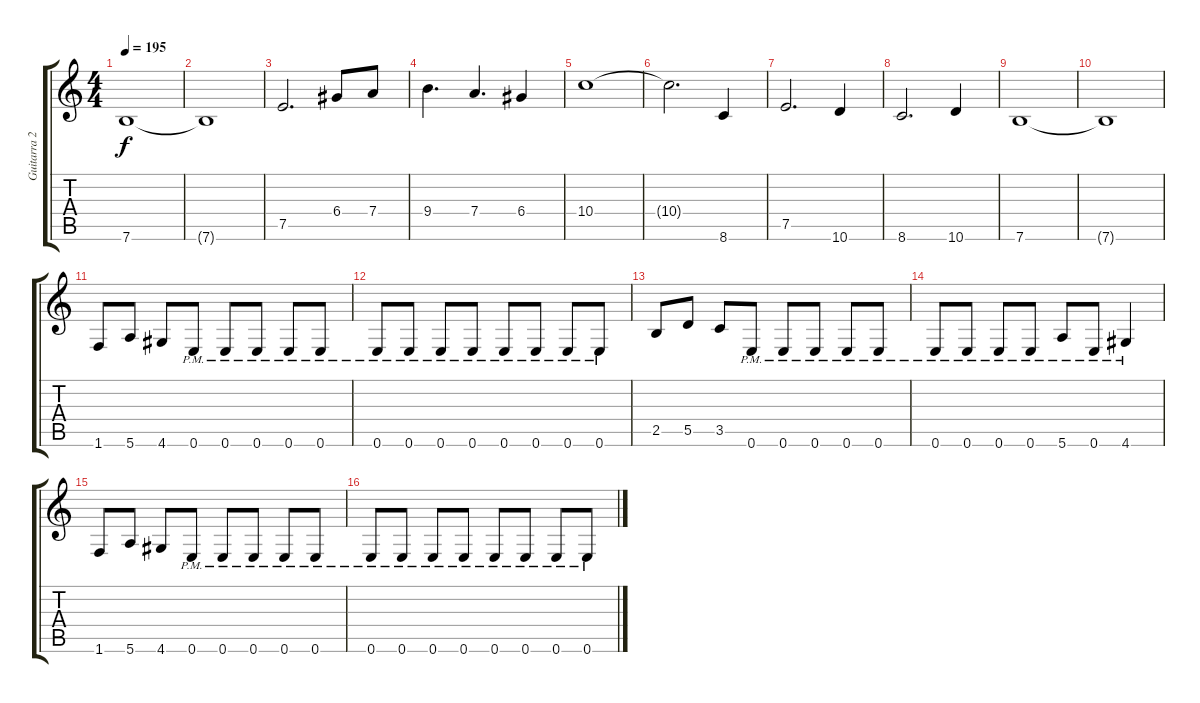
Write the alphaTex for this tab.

\track ("Guitarra 2" "Guitarra 2") {instrument distortionguitar}
\staff {score tabs}
\tuning (E4 B3 G3 D3 A2 E2) {hide}
\ts (4 4)
\tempo 195
\clef g2
\ks c
7.6.1{dy f} |
7.6{t}.1 |
7.5.2{d} 6.4.8 7.4.8 |
9.4.4{d} 7.4.4{d} 6.4.4 |
10.4.1 |
10.4{t}.2{d} 8.6.4 |
7.5.2{d} 10.6.4 |
8.6.2{d} 10.6.4 |
7.6.1 |
7.6{t}.1 |
1.6.8{volume 16} 5.6.8 4.6.8 0.6{pm}.8 0.6{pm}.8 0.6{pm}.8 0.6{pm}.8 0.6{pm}.8 |
0.6{pm}.8 0.6{pm}.8 0.6{pm}.8 0.6{pm}.8 0.6{pm}.8 0.6{pm}.8 0.6{pm}.8 0.6{pm}.8 |
2.5.8 5.5.8 3.5.8 0.6{pm}.8 0.6{pm}.8 0.6{pm}.8 0.6{pm}.8 0.6{pm}.8 |
0.6{pm}.8 0.6{pm}.8 0.6{pm}.8 0.6{pm}.8 5.6{pm}.8 0.6{pm}.8 4.6{pm}.4 |
1.6.8 5.6.8 4.6.8 0.6{pm}.8 0.6{pm}.8 0.6{pm}.8 0.6{pm}.8 0.6{pm}.8 |
0.6{pm}.8 0.6{pm}.8 0.6{pm}.8 0.6{pm}.8 0.6{pm}.8 0.6{pm}.8 0.6{pm}.8 0.6{pm}.8
